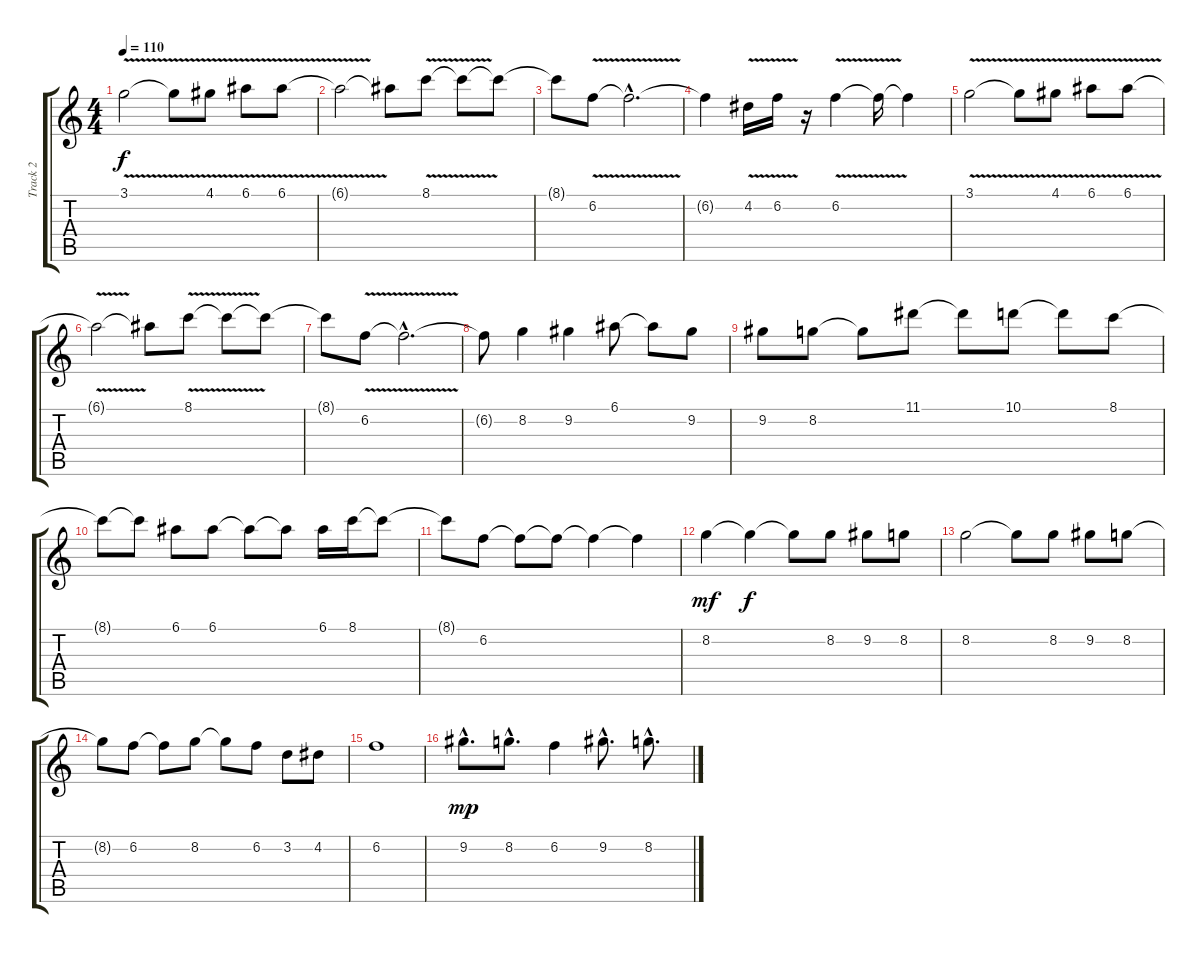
\track ("Track 2" "Track 2") {instrument electricguitarjazz}
\staff {score tabs}
\tuning (E4 B3 G3 D3 A2 E2) {hide}
\ts (4 4)
\tempo 110
\clef g2
\ks c
3.1{v}.2{dy f} 3.1{t}.8 4.1{v}.8 6.1{v}.8 6.1{v}.8 |
6.1{t}.2 6.1{t}.8 8.1{v}.8 8.1{t}.8 8.1{t}.8 |
8.1{t}.8 6.2{v}.8 6.2{hac t}.2{d} |
6.2{t}.4 4.2{v}.16 6.2{v}.16 r.16 6.2{v}.4 6.2{t}.16 6.2{t}.4 |
3.1{v}.2 3.1{t}.8 4.1{v}.8 6.1{v}.8 6.1{v}.8 |
6.1{t}.2 6.1{t}.8 8.1{v}.8 8.1{t}.8 8.1{t}.8 |
8.1{t}.8 6.2{v}.8 6.2{hac t}.2{d} |
6.2{t}.8 8.2.4 9.2.4 6.1.8 6.1{t}.8 9.2.8 |
9.2.8{balance 15} 8.2.8 8.2{t}.8 11.1.8 11.1{t}.8 10.1.8 10.1{t}.8 8.1.8 |
8.1{t}.8 8.1{t}.8 6.1.8 6.1.8 6.1{t}.8 6.1{t}.8 6.1.16 8.1.16 8.1{t}.8 |
8.1{t}.8 6.2.8 6.2{t}.8 6.2{t}.8 6.2{t}.4 6.2{t}.4 |
8.2.4{dy mf} 8.2{t}.4{dy f} 8.2{t}.8 8.2.8 9.2.8 8.2.8 |
8.2.2 8.2{t}.8 8.2.8 9.2.8 8.2.8 |
8.2{t}.8 6.2.8 6.2{t}.8 8.2.8 8.2{t}.8 6.2.8 3.2.8 4.2.8 |
6.2.1 |
9.2{hac}.8{d dy mp} 8.2{hac}.8{d} 6.2.4 9.2{hac}.8{d} 8.2{hac}.8{d}
